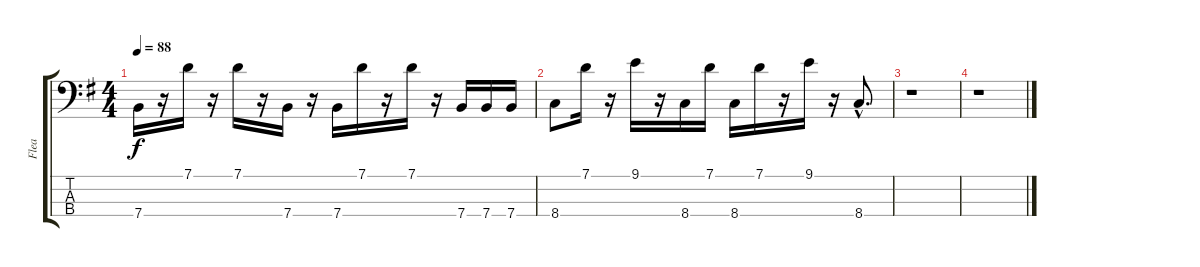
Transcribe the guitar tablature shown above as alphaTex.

\track ("Flea" "Flea") {instrument electricbassfinger}
\staff {score tabs}
\tuning (G2 D2 A1 E1) {hide}
\ts (4 4)
\tempo 88
\clef f4
\ks g
7.4.16{dy f} r.16 7.1.16 r.16 7.1.16 r.16 7.4.16 r.16 7.4.16 7.1.16 r.16 7.1.16 r.16 7.4.16 7.4.16 7.4.16 |
8.4.8 7.1.16 r.16 9.1.16 r.16 8.4.16 7.1.16 8.4.16 7.1.16 r.16 9.1.16 r.16 8.4{hac}.8{d} |
r.1 |
r.1
